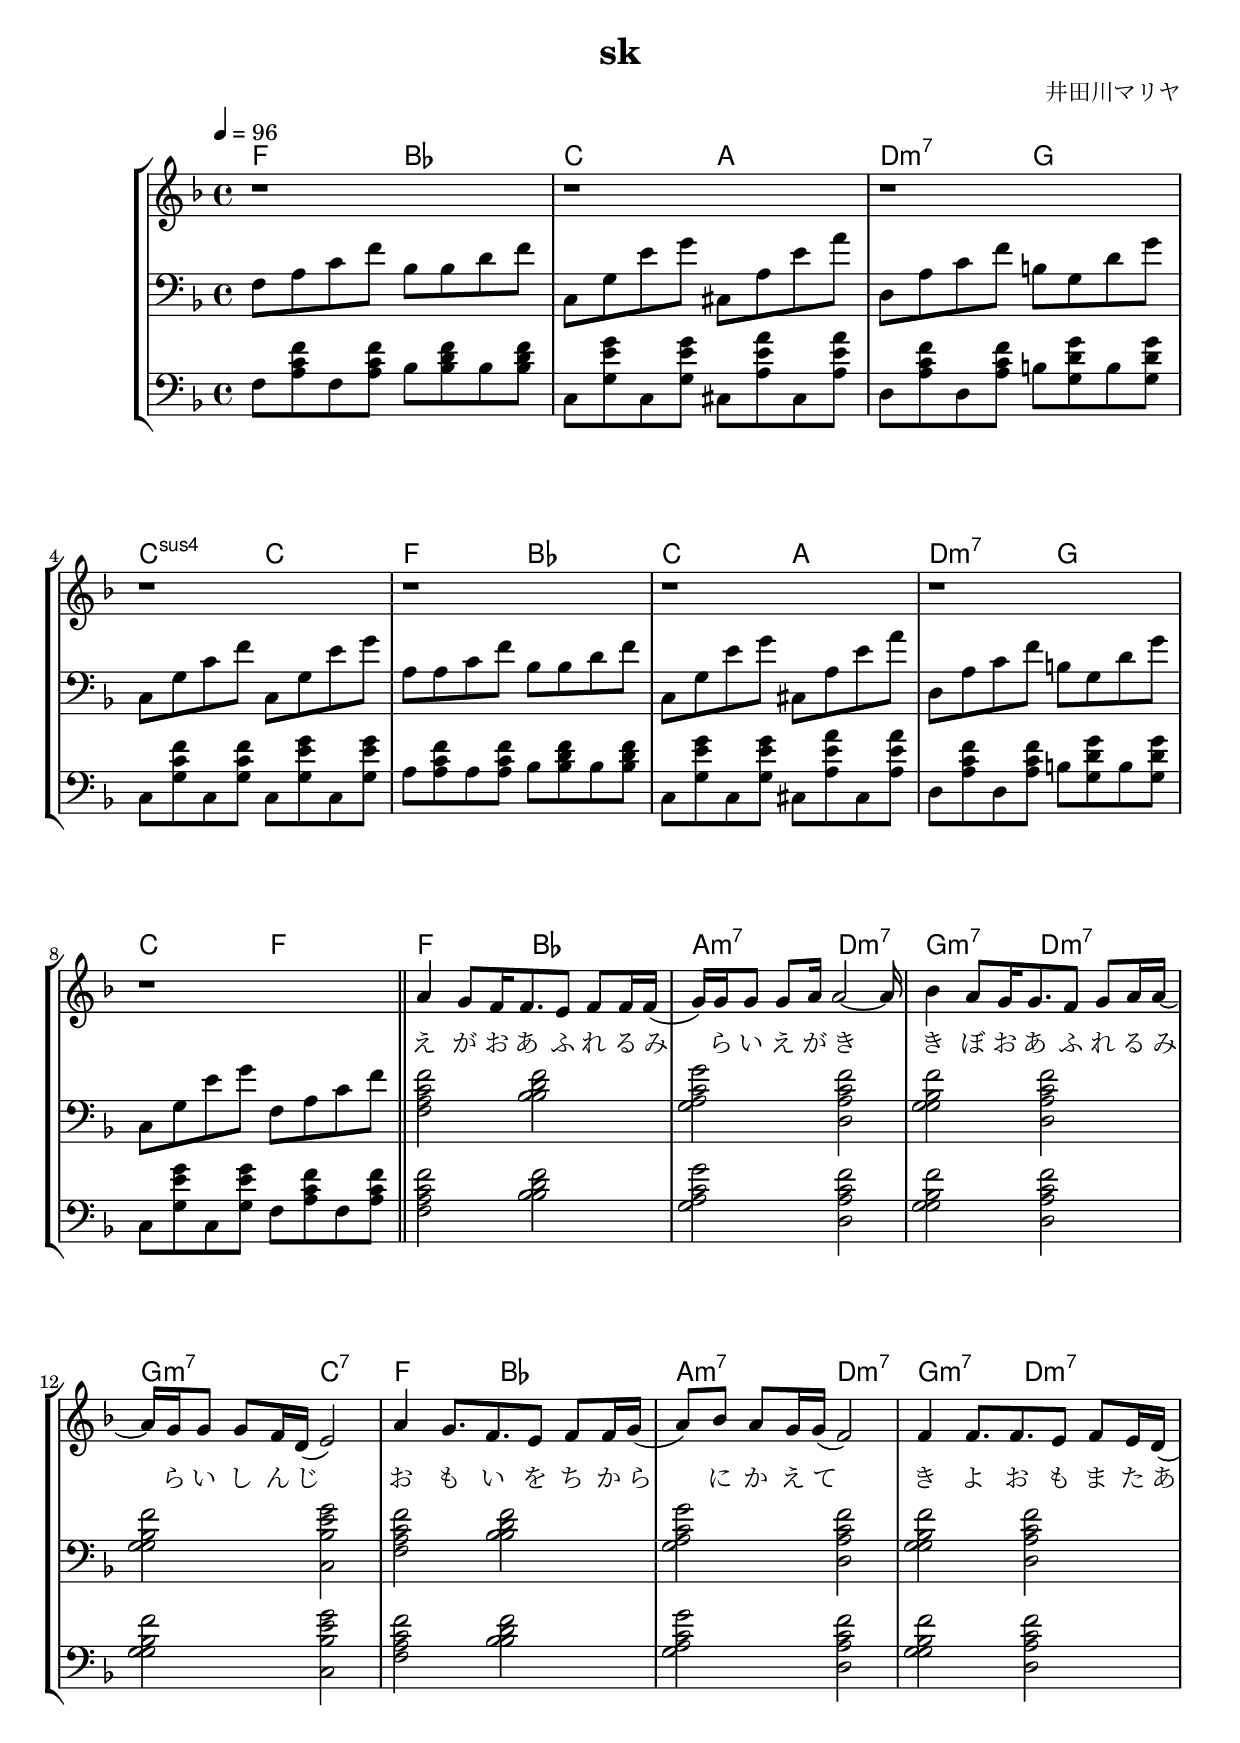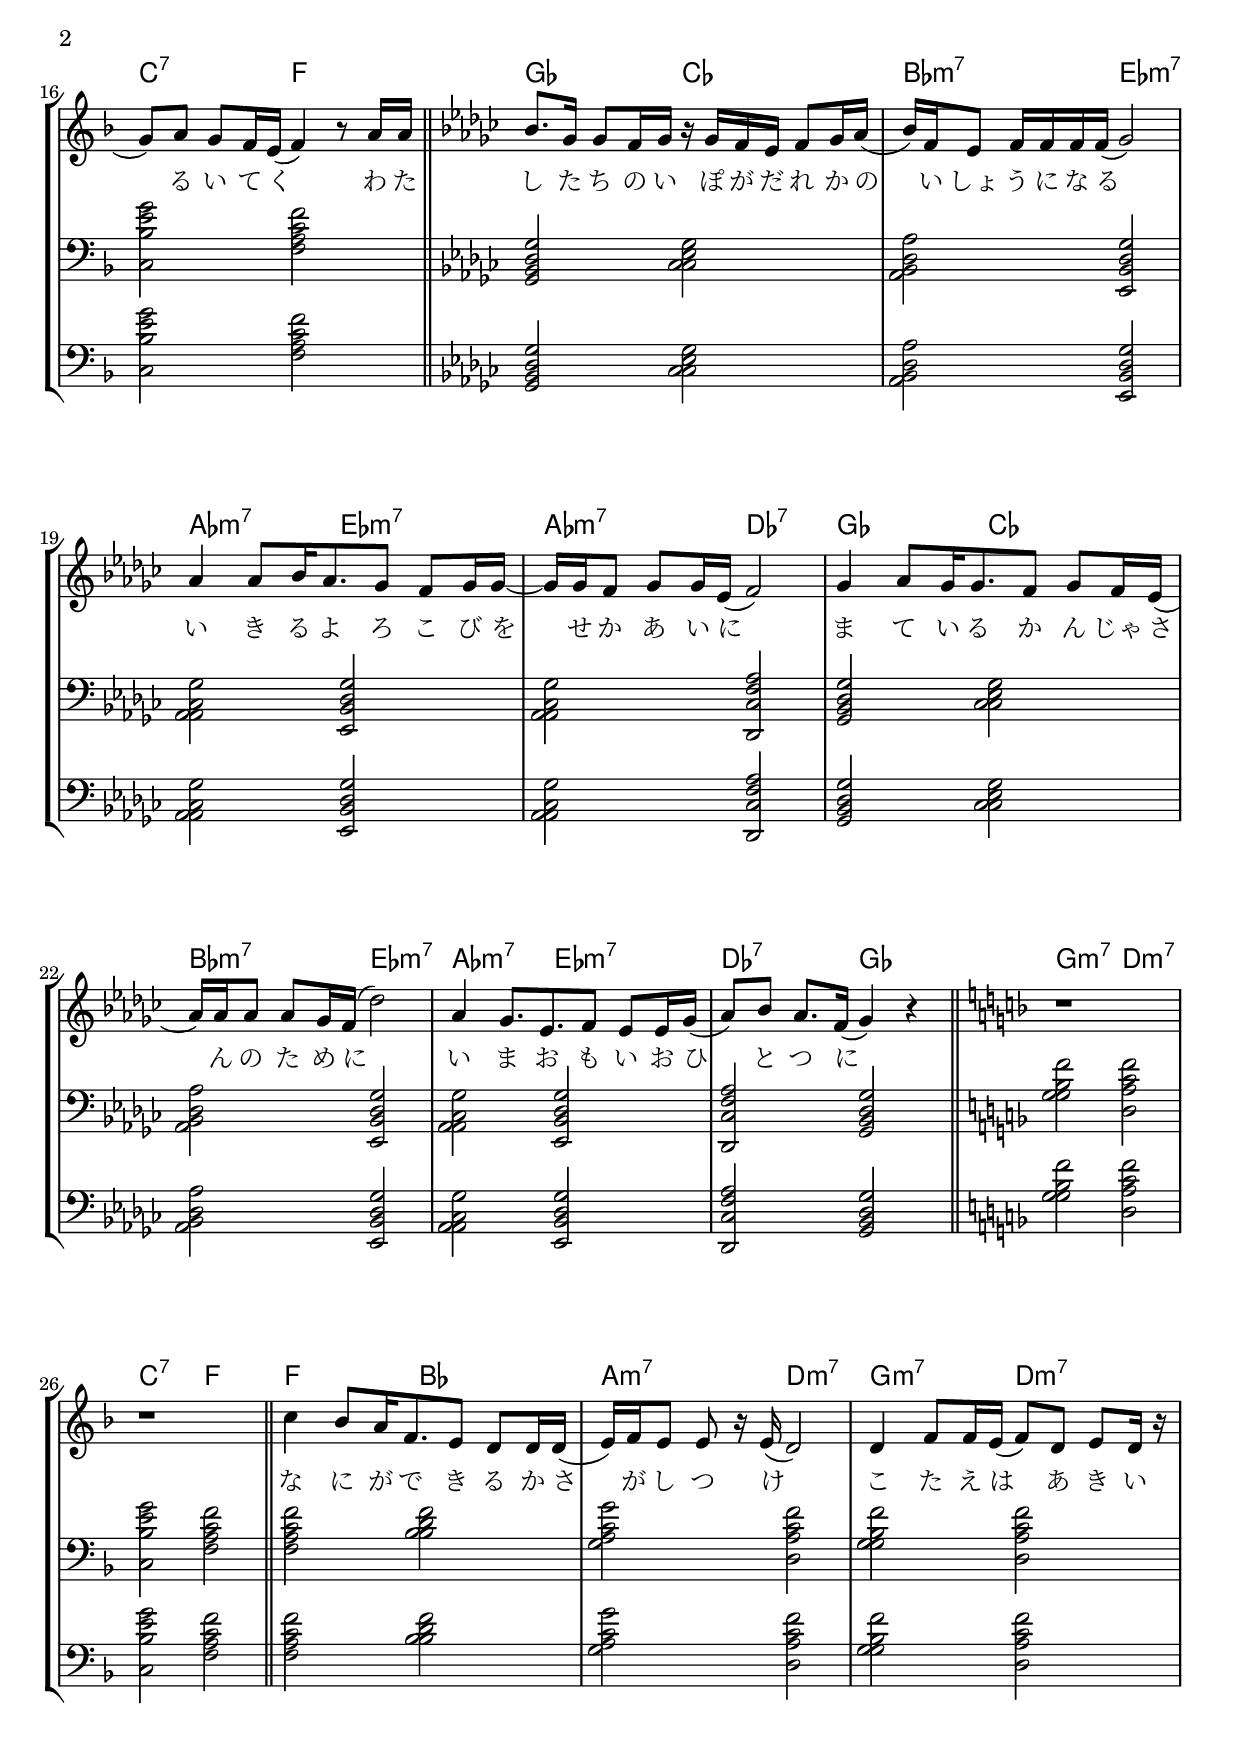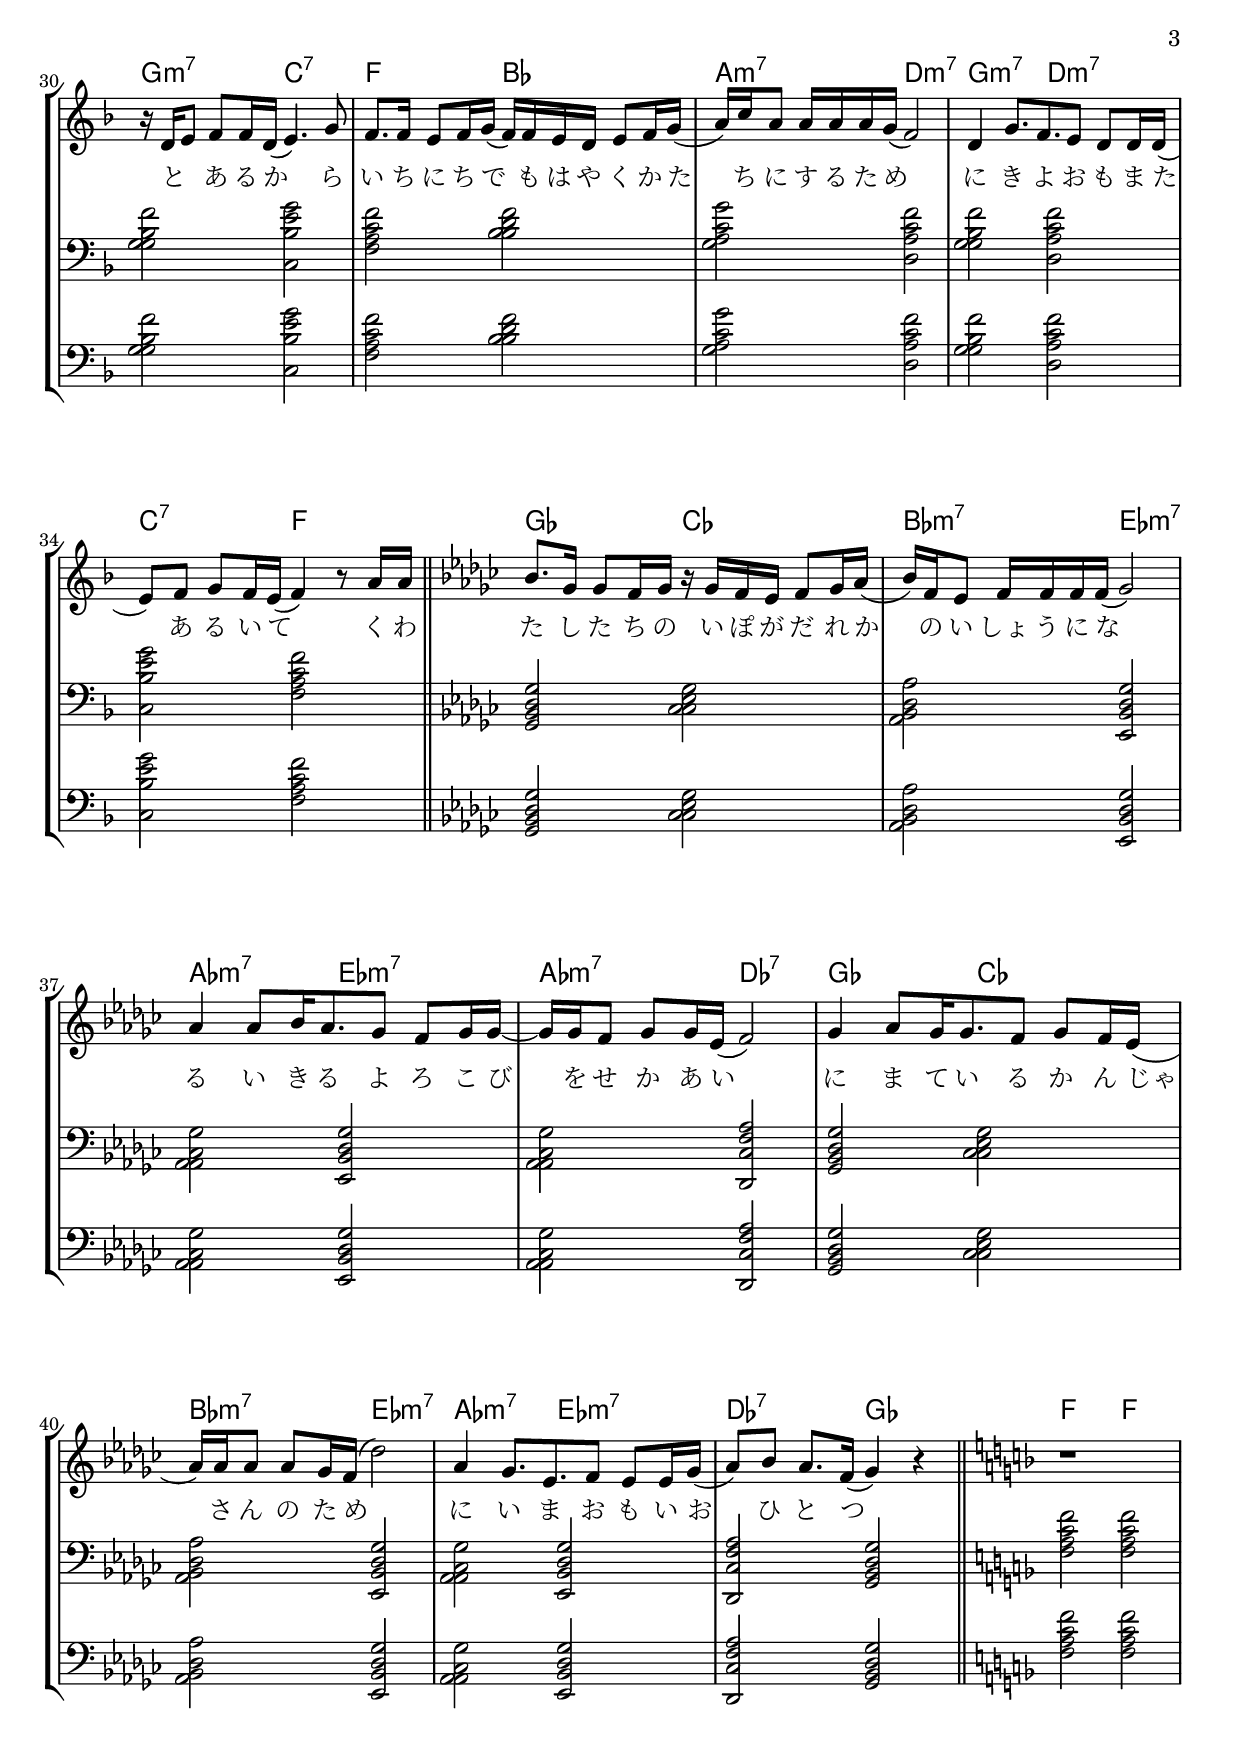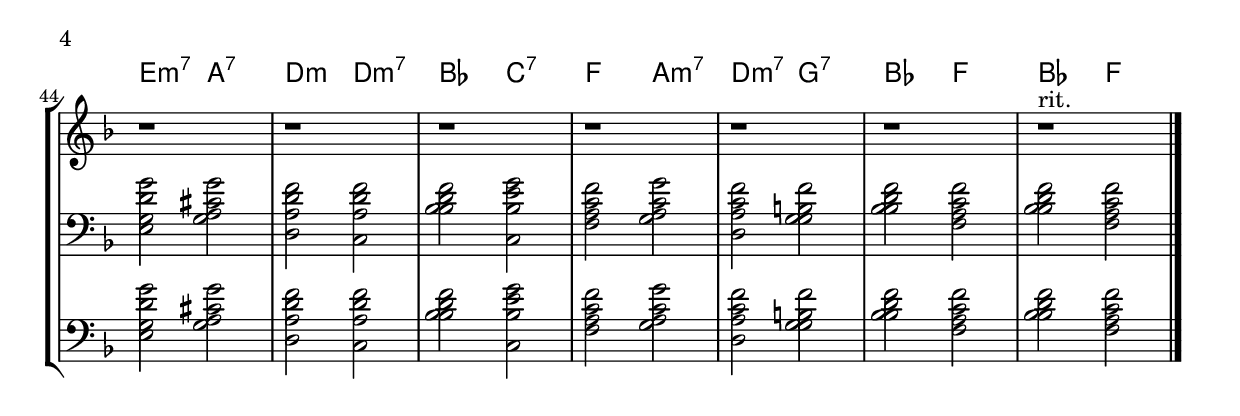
\version "2.12.1"

\header {
	title = \markup {sk}
	composer = \markup \center-column {井田川マリヤ}
}

harmony = \chordmode {
	f2 bes c a d:min7 g c:sus4 c f bes c a d:min7 g c f 

	f bes a:min7 d:min7 g:min7 d:min7 g:min7 c:7 f bes a:min7 d:min7 g:min7 d:min7 c:7 f 

	ges ces bes:min7 es:min7 as:min7 es:min7 as:min7 des:7 ges ces bes:min7 es:min7 as:min7 es:min7 des:7 ges 

	g:min7 d:min7 c:7 f 

	f bes a:min7 d:min7 g:min7 d:min7 g:min7 c:7 f bes a:min7 d:min7 g:min7 d:min7 c:7 f 

	ges ces bes:min7 es:min7 as:min7 es:min7 as:min7 des:7 ges ces bes:min7 es:min7 as:min7 es:min7 des:7 ges 

	f f e:min7 a:7 d:m d:min7 bes c:7 f a:min7 d:min7 g:7 bes f bes f 
}

melody = {
	\key f \major
	\tempo 4 = 96
	r1 | r1 | r1 | r1 | r1 | r1 | r1 | r1   
	\set Staff.midiInstrument = #"mmi0.48"
	 a'4  g'8  f'16  f'8.  e'8  f'8  f'16  f'16 
	(g'16)  g'16  g'8  g'8  a'16  a'2~a'16 
	bes'4  a'8  g'16  g'8.  f'8  g'8  a'16  a'16~ 
	a'16  g'16  g'8  g'8  f'16  d'16  (e'2) 
	a'4  g'8.  f'8.  e'8  f'8  f'16  g'16 
	(a'8)  bes'8  a'8  g'16  g'16  (f'2) 
	f'4  f'8.  f'8.  e'8  f'8  e'16  d'16 
	(g'8)  a'8  g'8  f'16  e'16  (f'4)  	r8 	\set Staff.midiInstrument = #"mmi0.48"
	a'16  a'16 
		\key ges \major
bes'8.  ges'16  ges'8  f'16  ges'16  r16  ges'16  f'16  es'16  f'8  ges'16  as'16 
	(bes'16)  f'16  es'8  f'16  f'16  f'16  f'16  (ges'2) 
	as'4  as'8  bes'16  as'8.  ges'8  f'8  ges'16  ges'16~ 
	ges'16  ges'16  f'8  ges'8  ges'16  es'16  (f'2) 
	ges'4  as'8  ges'16  ges'8.  f'8  ges'8  f'16  es'16 
	(as'16)  as'16  as'8  as'8  ges'16  f'16  (des''2) 
	as'4  ges'8.  es'8.  f'8  es'8  es'16  ges'16 
	(as'8)  bes'8  as'8.  f'16  (ges'4)  	r4 	\key f \major
	r1 | r1   
	\set Staff.midiInstrument = #"mmi0.48"
	 c''4  bes'8  a'16  f'8.  e'8  d'8  d'16  d'16 
	(e'16)  f'16  e'8  e'8  r16  e'16  (d'2) 
	d'4  f'8  f'16  e'16  (f'8)  d'8  e'8  d'16  r16~ 
	r16  d'16  e'8  f'8  f'16  d'16  (e'4.)  g'8 
	f'8.  f'16  e'8  f'16  g'16  (f'16)  f'16  e'16  d'16  e'8  f'16  g'16 
	(a'16)  c''16  a'8  a'16  a'16  a'16  g'16  (f'2) 
	d'4  g'8.  f'8.  e'8  d'8  d'16  d'16 
	(e'8)  f'8  g'8  f'16  e'16  (f'4)  	r8 	\set Staff.midiInstrument = #"mmi0.48"
	a'16  a'16 
		\key ges \major
bes'8.  ges'16  ges'8  f'16  ges'16  r16  ges'16  f'16  es'16  f'8  ges'16  as'16 
	(bes'16)  f'16  es'8  f'16  f'16  f'16  f'16  (ges'2) 
	as'4  as'8  bes'16  as'8.  ges'8  f'8  ges'16  ges'16~ 
	ges'16  ges'16  f'8  ges'8  ges'16  es'16  (f'2) 
	ges'4  as'8  ges'16  ges'8.  f'8  ges'8  f'16  es'16 
	(as'16)  as'16  as'8  as'8  ges'16  f'16  (des''2) 
	as'4  ges'8.  es'8.  f'8  es'8  es'16  ges'16 
	(as'8)  bes'8  as'8.  f'16  (ges'4)  	r4 	\key f \major
	r1 | r1 | r1 | r1 | r1 | r1 | r1 | r1^"rit." \bar "|."
}

words = \lyricmode {
	
	え  が  お  あ  ふ  れ  る  み  ら  い  え  が  き  き  ぼ  お  あ  ふ  れ  る  み  ら  い  し  ん  じ  お  も  い  を  ち  か  ら  に  か  え  て  き  よ  お  も  ま  た  あ  る  い  て  く  
	わ  た  し  た  ち  の  い  ぽ  が  だ  れ  か  の  い  しょ  う  に  な  る  い  き  る  よ  ろ  こ  び  を  せ  か  あ  い  に  ま  て  い  る  か  ん  じゃ  さ  ん  の  た  め  に  い  ま  お  も  い  お  ひ  と  つ  に  
	
	な  に  が  で  き  る  か  さ  が  し  つ  け  こ  た  え  は  あ  き  い  と  あ  る  か  ら  い  ち  に  ち  で  も  は  や  く  か  た  ち  に  す  る  た  め  に  き  よ  お  も  ま  た  あ  る  い  て  く  
	わ  た  し  た  ち  の  い  ぽ  が  だ  れ  か  の  い  しょ  う  に  な  る  い  き  る  よ  ろ  こ  び  を  せ  か  あ  い  に  ま  て  い  る  か  ん  じゃ  さ  ん  の  た  め  に  い  ま  お  も  い  お  ひ  と  つ  に  
	
}

tempochange = {
	\tempo 4 = 96
	r1 | r1 | r1 | r1 | r1 | r1 | r1 | r1 \bar "||"
	\tempo 4 = 96
	r1 | r1 | r1 | r1 | r1 | r1 | r1 | r1 \bar "||"
	\tempo 4 = 96
	r1 | r1 | r1 | r1 | r1 | r1 | r1 | r1 \bar "||"
	\tempo 4 = 96
	r1 | r1 \bar "||"
	\tempo 4 = 96
	r1 | r1 | r1 | r1 | r1 | r1 | r1 | r1 \bar "||"
	\tempo 4 = 96
	r1 | r1 | r1 | r1 | r1 | r1 | r1 | r1 \bar "||"
	\tempo 4 = 96
	r1 | r1 | r1 | r1 | r1 | r1 | r1 | \tempo 4 = 72 r2 \tempo 4 = 64 r2 \bar "|."
}

mainacc = {
	\clef bass
	\set Staff.midiInstrument = #"Bright Acoustic"
	\key f \major
	\tempo 4 = 96
	f8 a8 c'8 f'8
	bes8 bes8 d'8 f'8
	c8 g8 e'8 g'8
	cis8 a8 e'8 a'8
	d8 a8 c'8 f'8
	b8 g8 d'8 g'8
	c8 g8 c'8 f'8
	c8 g8 e'8 g'8
	a8 a8 c'8 f'8
	bes8 bes8 d'8 f'8
	c8 g8 e'8 g'8
	cis8 a8 e'8 a'8
	d8 a8 c'8 f'8
	b8 g8 d'8 g'8
	c8 g8 e'8 g'8
	f8 a8 c'8 f'8
	\bar "||"

	\set Staff.midiInstrument = #"Bright Acoustic"
	<f a c' f'>2
	<bes bes d' f'>2
	<a g c' g'>2
	<d a c' f'>2
	<g g bes f'>2
	<d a c' f'>2
	<g g bes f'>2
	<c bes e' g'>2
	<f a c' f'>2
	<bes bes d' f'>2
	<a g c' g'>2
	<d a c' f'>2
	<g g bes f'>2
	<d a c' f'>2
	<c bes e' g'>2
	<f a c' f'>2
	\bar "||"

	\set Staff.midiInstrument = #"Bright Acoustic"
	\key ges \major
	<ges, bes, des ges>2
	<ces ces es ges>2
	<bes, as, des as>2
	<es, bes, des ges>2
	<as, as, ces ges>2
	<es, bes, des ges>2
	<as, as, ces ges>2
	<des, ces f as>2
	<ges, bes, des ges>2
	<ces ces es ges>2
	<bes, as, des as>2
	<es, bes, des ges>2
	<as, as, ces ges>2
	<es, bes, des ges>2
	<des, ces f as>2
	<ges, bes, des ges>2
	\bar "||"

	\set Staff.midiInstrument = #"Bright Acoustic"
	\key f \major
	<g g bes f'>2
	<d a c' f'>2
	<c bes e' g'>2
	<f a c' f'>2
	\bar "||"

	\set Staff.midiInstrument = #"Bright Acoustic"
	<f a c' f'>2
	<bes bes d' f'>2
	<a g c' g'>2
	<d a c' f'>2
	<g g bes f'>2
	<d a c' f'>2
	<g g bes f'>2
	<c bes e' g'>2
	<f a c' f'>2
	<bes bes d' f'>2
	<a g c' g'>2
	<d a c' f'>2
	<g g bes f'>2
	<d a c' f'>2
	<c bes e' g'>2
	<f a c' f'>2
	\bar "||"

	\set Staff.midiInstrument = #"Bright Acoustic"
	\key ges \major
	<ges, bes, des ges>2
	<ces ces es ges>2
	<bes, as, des as>2
	<es, bes, des ges>2
	<as, as, ces ges>2
	<es, bes, des ges>2
	<as, as, ces ges>2
	<des, ces f as>2
	<ges, bes, des ges>2
	<ces ces es ges>2
	<bes, as, des as>2
	<es, bes, des ges>2
	<as, as, ces ges>2
	<es, bes, des ges>2
	<des, ces f as>2
	<ges, bes, des ges>2
	\bar "||"

	\set Staff.midiInstrument = #"Bright Acoustic"
	\key f \major
	<f a c' f'>2
	<f a c' f'>2
	<e g d' g'>2
	<a g cis' g'>2
	<d a d' f'>2
	<c a d' f'>2
	<bes bes d' f'>2
	<c bes e' g'>2
	<f a c' f'>2
	<a g c' g'>2
	<d a c' f'>2
	<g g b f'>2
	<bes bes d' f'>2
	<f a c' f'>2
	<bes bes d' f'>2
	<f a c' f'>2
	\bar "|."
}

subacc = {
	\clef bass
	\set Staff.midiInstrument = #"Violin"
	\key f \major
	\tempo 4 = 96
	f8 <a c' f'> f <a c' f'>
	bes8 <bes d' f'> bes <bes d' f'>
	c8 <g e' g'> c <g e' g'>
	cis8 <a e' a'> cis <a e' a'>
	d8 <a c' f'> d <a c' f'>
	b8 <g d' g'> b <g d' g'>
	c8 <g c' f'> c <g c' f'>
	c8 <g e' g'> c <g e' g'>
	a8 <a c' f'> a <a c' f'>
	bes8 <bes d' f'> bes <bes d' f'>
	c8 <g e' g'> c <g e' g'>
	cis8 <a e' a'> cis <a e' a'>
	d8 <a c' f'> d <a c' f'>
	b8 <g d' g'> b <g d' g'>
	c8 <g e' g'> c <g e' g'>
	f8 <a c' f'> f <a c' f'>
	\bar "||"

	\set Staff.midiInstrument = #"Violin"
	<f a c' f'>2
	<bes bes d' f'>2
	<a g c' g'>2
	<d a c' f'>2
	<g g bes f'>2
	<d a c' f'>2
	<g g bes f'>2
	<c bes e' g'>2
	<f a c' f'>2
	<bes bes d' f'>2
	<a g c' g'>2
	<d a c' f'>2
	<g g bes f'>2
	<d a c' f'>2
	<c bes e' g'>2
	<f a c' f'>2
	\bar "||"

	\set Staff.midiInstrument = #"Violin"
	\key ges \major
	<ges, bes, des ges>2
	<ces ces es ges>2
	<bes, as, des as>2
	<es, bes, des ges>2
	<as, as, ces ges>2
	<es, bes, des ges>2
	<as, as, ces ges>2
	<des, ces f as>2
	<ges, bes, des ges>2
	<ces ces es ges>2
	<bes, as, des as>2
	<es, bes, des ges>2
	<as, as, ces ges>2
	<es, bes, des ges>2
	<des, ces f as>2
	<ges, bes, des ges>2
	\bar "||"

	\set Staff.midiInstrument = #"Violin"
	\key f \major
	<g g bes f'>2
	<d a c' f'>2
	<c bes e' g'>2
	<f a c' f'>2
	\bar "||"

	\set Staff.midiInstrument = #"Violin"
	<f a c' f'>2
	<bes bes d' f'>2
	<a g c' g'>2
	<d a c' f'>2
	<g g bes f'>2
	<d a c' f'>2
	<g g bes f'>2
	<c bes e' g'>2
	<f a c' f'>2
	<bes bes d' f'>2
	<a g c' g'>2
	<d a c' f'>2
	<g g bes f'>2
	<d a c' f'>2
	<c bes e' g'>2
	<f a c' f'>2
	\bar "||"

	\set Staff.midiInstrument = #"Violin"
	\key ges \major
	<ges, bes, des ges>2
	<ces ces es ges>2
	<bes, as, des as>2
	<es, bes, des ges>2
	<as, as, ces ges>2
	<es, bes, des ges>2
	<as, as, ces ges>2
	<des, ces f as>2
	<ges, bes, des ges>2
	<ces ces es ges>2
	<bes, as, des as>2
	<es, bes, des ges>2
	<as, as, ces ges>2
	<es, bes, des ges>2
	<des, ces f as>2
	<ges, bes, des ges>2
	\bar "||"

	\set Staff.midiInstrument = #"Violin"
	\key f \major
	<f a c' f'>2
	<f a c' f'>2
	<e g d' g'>2
	<a g cis' g'>2
	<d a d' f'>2
	<c a d' f'>2
	<bes bes d' f'>2
	<c bes e' g'>2
	<f a c' f'>2
	<a g c' g'>2
	<d a c' f'>2
	<g g b f'>2
	<bes bes d' f'>2
	<f a c' f'>2
	<bes bes d' f'>2
	<f a c' f'>2
	\bar "|."
}

percA = {
	\drummode {
	cymr4 cymr4 cymr4 cymr4  |cymr4 cymr8 cymr16 cymr16 cymr4 cymr4  |cymr4 cymr4 cymr4 cymr4  |cymr4 cymr2.  |cymr4 cymr4 cymr4 cymr4  |cymr4 cymr8 cymr16 cymr16 cymr4 cymr4  |cymr4 cymr4 cymr4 cymr4  |cymr4 cymr2.  \bar "||"
	cymr4 cymr4 cymr4 cymr4  |cymr4 cymr8 cymr16 cymr16 cymr4 cymr4  |cymr4 cymr4 cymr4 cymr4  |cymr4 cymr2.  |cymr4 cymr4 cymr4 cymr4  |cymr4 cymr8 cymr16 cymr16 cymr4 cymr4  |cymr4 cymr4 cymr4 cymr4  |cymr4 cymr2.  \bar "||"
	hh4 hh4 hh4 hh4  |hh4 hh4 hh4 hh4  |hh4 hh4 hh4 hh4  |hh4 hh4 hh4 hh4  |hh4 hh4 hh4 hh4  |hh4 hh4 hh4 hh4  |hh4 hh4 hh4 hh4  |hh4 hh4 hh4 hh4  \bar "||"
	hh4 hh4 hh4 hh4  |hh4 hh4 hh4 hh4  \bar "||"
	hh4 hh4 hh4 hh4  |hh4 hh4 hh4 hh4  |hh4 hh4 hh4 hh4  |hh4 hh4 hh4 hh4  |hh4 hh4 hh4 hh4  |hh4 hh4 hh4 hh4  |hh4 hh4 hh4 hh4  |hh4 hh4 hh4 hh4  \bar "||"
	hh4 hh4 hh4 hh4  |hh4 hh4 hh4 hh4  |hh4 hh4 hh4 hh4  |hh4 hh4 hh4 hh4  |hh4 hh4 hh4 hh4  |hh4 hh4 hh4 hh4  |hh4 hh4 hh4 hh4  |hh4 hh4 hh4 hh4  \bar "||"
	cymr4 cymr4 cymr4 cymr4  |cymr4 cymr8 cymr16 cymr16 cymr4 cymr4  |cymr4 cymr4 cymr4 cymr4  |cymr4 cymr2.  |cymr4 cymr4 cymr4 cymr4  |cymr4 cymr8 cymr16 cymr16 cymr4 cymr4  |cymr4 cymr4 cymr4 cymr4  |cymr4 cymr2.  \bar "|."
	}
}

percB = {
	\drummode {
	r2 sn2  |r2 sn2  |r2 sn2  |r8 sn8 sn2.  |r2 sn2  |r2 sn2  |r2 sn2  |r8 sn8 sn2.  \bar "||"
	r2 sn2  |r2 sn2  |r2 sn2  |r8 sn8 sn2.  |r2 sn2  |r2 sn2  |r2 sn2  |r8 sn8 sn2.  \bar "||"
	r8 ss4 ss4 ss4 ss8  |r8 ss4 ss8 ss8. ss8. ss8  |r8 ss4 ss4 ss4 ss8  |r8 ss4 ss8 ss8. ss8. ss8  |r8 ss4 ss4 ss4 ss8  |r8 ss4 ss8 ss8. ss8. ss8  |r8 ss4 ss4 ss4 ss8  |r8 ss4 ss8 ss8. ss8. ss8  \bar "||"
	r8 ss4 ss4 ss4 ss8  |r8 ss4 ss8 ss8. ss8. ss8  \bar "||"
	r8 ss4 ss4 ss4 ss8  |r8 ss4 ss8 ss8. ss8. ss8  |r8 ss4 ss4 ss4 ss8  |r8 ss4 ss8 ss8. ss8. ss8  |r8 ss4 ss4 ss4 ss8  |r8 ss4 ss8 ss8. ss8. ss8  |r8 ss4 ss4 ss4 ss8  |r8 ss4 ss8 ss8. ss8. ss8  \bar "||"
	r8 ss4 ss4 ss4 ss8  |r8 ss4 ss8 ss8. ss8. ss8  |r8 ss4 ss4 ss4 ss8  |r8 ss4 ss8 ss8. ss8. ss8  |r8 ss4 ss4 ss4 ss8  |r8 ss4 ss8 ss8. ss8. ss8  |r8 ss4 ss4 ss4 ss8  |r8 ss4 ss8 ss8. ss8. ss8  \bar "||"
	r2 sn2  |r2 sn2  |r2 sn2  |r8 sn8 sn2.  |r2 sn2  |r2 sn2  |r2 sn2  |r8 sn8 sn2.  \bar "|."
	}
}

percC = {
	\drummode {
	bd2. r8 bd8  |bd2. r8 bd8  |bd2. r8 bd8  |bd4. bd8 bd4. bd8  |bd2. r8 bd8  |bd2. r8 bd8  |bd2. r8 bd8  |bd2 r8 bd4.  \bar "||"
	bd2. r8 bd8  |bd2. r8 bd8  |bd2. r8 bd8  |bd4. bd8 bd4. bd8  |bd2. r8 bd8  |bd2. r8 bd8  |bd2. r8 bd8  |bd2 r8 bd4.  \bar "||"
	r8 hhp4 hhp4 hhp4 hhp8  |r8 hhp4 hhp4 hhp4 hhp8  |r8 hhp4 hhp4 hhp4 hhp8  |r8 hhp4 hhp4 hhp4 hhp8  |r8 hhp4 hhp4 hhp4 hhp8  |r8 hhp4 hhp4 hhp4 hhp8  |r8 hhp4 hhp4 hhp4 hhp8  |r8 hhp4 hhp4 hhp4 hhp8  \bar "||"
	r8 hhp4 hhp4 hhp4 hhp8  |r8 hhp4 hhp4 hhp4 hhp8  \bar "||"
	r8 hhp4 hhp4 hhp4 hhp8  |r8 hhp4 hhp4 hhp4 hhp8  |r8 hhp4 hhp4 hhp4 hhp8  |r8 hhp4 hhp4 hhp4 hhp8  |r8 hhp4 hhp4 hhp4 hhp8  |r8 hhp4 hhp4 hhp4 hhp8  |r8 hhp4 hhp4 hhp4 hhp8  |r8 hhp4 hhp4 hhp4 hhp8  \bar "||"
	r8 hhp4 hhp4 hhp4 hhp8  |r8 hhp4 hhp4 hhp4 hhp8  |r8 hhp4 hhp4 hhp4 hhp8  |r8 hhp4 hhp4 hhp4 hhp8  |r8 hhp4 hhp4 hhp4 hhp8  |r8 hhp4 hhp4 hhp4 hhp8  |r8 hhp4 hhp4 hhp4 hhp8  |r8 hhp4 hhp4 hhp4 hhp8  \bar "||"
	bd2. r8 bd8  |bd2. r8 bd8  |bd2. r8 bd8  |bd4. bd8 bd4. bd8  |bd2. r8 bd8  |bd2. r8 bd8  |bd2. r8 bd8  |bd2 r8 bd4.  \bar "|."
	}
}

percD = {
	\drummode {
	r1 |r1 |r1 |r2 r8 tommh8 tommh4  |r1 |r1 |r1 |r8. tommh8. tommh2 r8  \bar "||"
	r1 |r1 |r1 |r2 r8 tommh8 tommh4  |r1 |r1 |r1 |r8. tommh8. tommh2 r8  \bar "||"
	bd2 bd4. r16 bd16  |bd4 bd4 bd4 bd8. bd16  |bd2 bd4. r16 bd16  |bd4 bd4 bd4 bd8. bd16  |bd2 bd4. r16 bd16  |bd4 bd4 bd4 bd8. bd16  |bd2 bd4. r16 bd16  |bd4 bd4 bd4 bd8. bd16  \bar "||"
	bd2 bd4. r16 bd16  |bd4 bd4 bd4 bd8. bd16  \bar "||"
	bd2 bd4. r16 bd16  |bd4 bd4 bd4 bd8. bd16  |bd2 bd4. r16 bd16  |bd4 bd4 bd4 bd8. bd16  |bd2 bd4. r16 bd16  |bd4 bd4 bd4 bd8. bd16  |bd2 bd4. r16 bd16  |bd4 bd4 bd4 bd8. bd16  \bar "||"
	bd2 bd4. r16 bd16  |bd4 bd4 bd4 bd8. bd16  |bd2 bd4. r16 bd16  |bd4 bd4 bd4 bd8. bd16  |bd2 bd4. r16 bd16  |bd4 bd4 bd4 bd8. bd16  |bd2 bd4. r16 bd16  |bd4 bd4 bd4 bd8. bd16  \bar "||"
	r1 |r1 |r1 |r2 r8 tommh8 tommh4  |r1 |r1 |r1 |r8. tommh8. tommh2 r8  \bar "|."
	}
}

percE = {
	\drummode {
	r1 |r1 |r1 |r2. r8 toml8  |r1 |r1 |r1 |r2. toml8 toml8  \bar "||"
	r1 |r1 |r1 |r2. r8 toml8  |r1 |r1 |r1 |r2. toml8 toml8  \bar "||"
	r1 | r1 | r1 | r1 | r1 | r1 | r1 | r1 \bar "||"
	r1 | r1 \bar "||"
	r1 | r1 | r1 | r1 | r1 | r1 | r1 | r1 \bar "||"
	r1 | r1 | r1 | r1 | r1 | r1 | r1 | r1 \bar "||"
	r1 |r1 |r1 |r2. r8 toml8  |r1 |r1 |r1 |r2. toml8 toml8  \bar "|."
	}
}

percF = {
	\drummode {
	r1 |r1 |r1 |r1 |r1 |r1 |r1 |hho1  \bar "||"
	r1 |r1 |r1 |r1 |r1 |r1 |r1 |hho1  \bar "||"
	r1 | r1 | r1 | r1 | r1 | r1 | r1 | r1 \bar "||"
	r1 | r1 \bar "||"
	r1 | r1 | r1 | r1 | r1 | r1 | r1 | r1 \bar "||"
	r1 | r1 | r1 | r1 | r1 | r1 | r1 | r1 \bar "||"
	r1 |r1 |r1 |r1 |r1 |r1 |r1 |hho1  \bar "|."
	}
}

\score {
	<<
		\new StaffGroup <<
			\new ChordNames {\harmony}
			\new Voice = "melody" {\melody}
			\new Lyrics \lyricsto "melody" \words
			\new Staff = "mainacc" {\mainacc}
			\new Staff = "subacc" {\subacc}
		>>
	>>
	\layout { }
}
